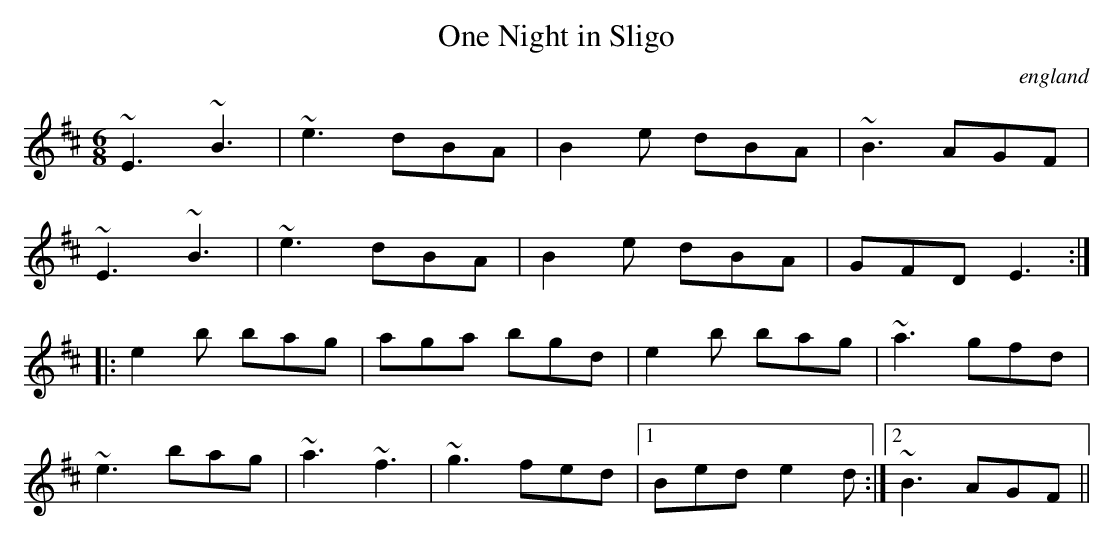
X:1
T:One Night in Sligo
O:england
M:6/8
L:1/8
K:Edor
~E3 ~B3|~e3 dBA|B2e dBA|~B3 AGF|
~E3 ~B3|~e3 dBA|B2e dBA|GFD E3:|
|:e2b bag|aga bgd|e2b bag|~a3 gfd|
~e3 bag|~a3 ~f3|~g3 fed|1 Bed e2d:|2 ~B3 AGF||
